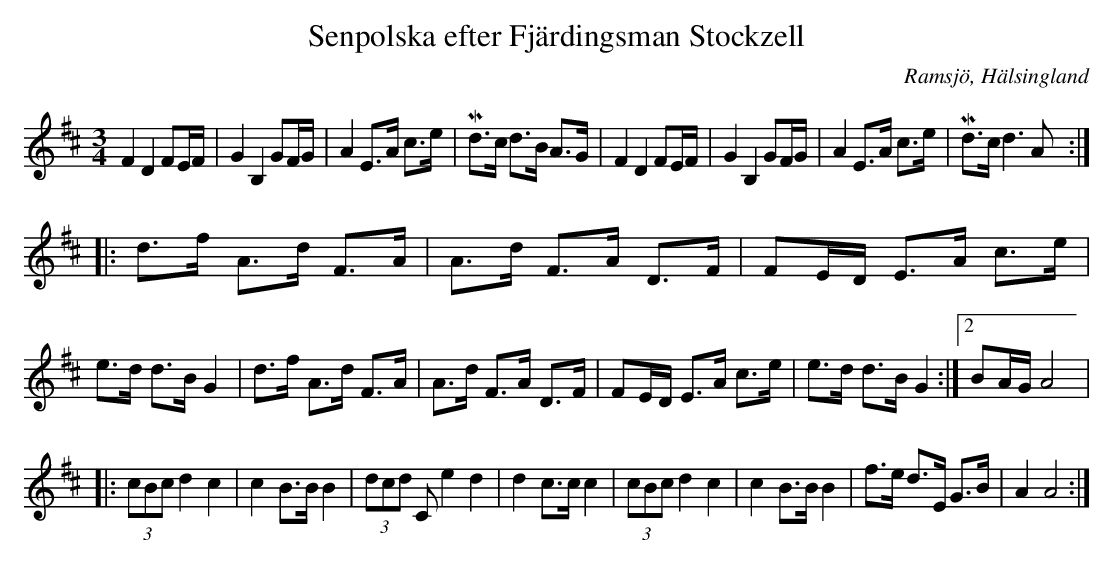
X:1
T: Senpolska efter Fjärdingsman Stockzell
O: Ramsjö, Hälsingland
M:3/4
L:1/8
K:D
F2 D2 FE/F/|G2 B,2 GF/G/| A2 E>A c>e|Md>c d>B A>G|F2 D2 FE/F/|G2 B,2 GF/G/| A2 E>A c>e|Md>c d2>A2:|
|:d>f A>d F>A| A>d F>A D>F|FE/D/ E>A c>e|e>d d>B G2|d>f A>d F>A| A>d F>A D>F|FE/D/ E>A c>e|e>d d>B G2:|2 BA/G/ A4|
|:(3cBc d2 c2|c2 B>B B2|(3dcd Ce2 d2|d2 c>c c2|(3cBc d2 c2|c2 B>B B2|f>e d>E G>B|A2 A4:|
